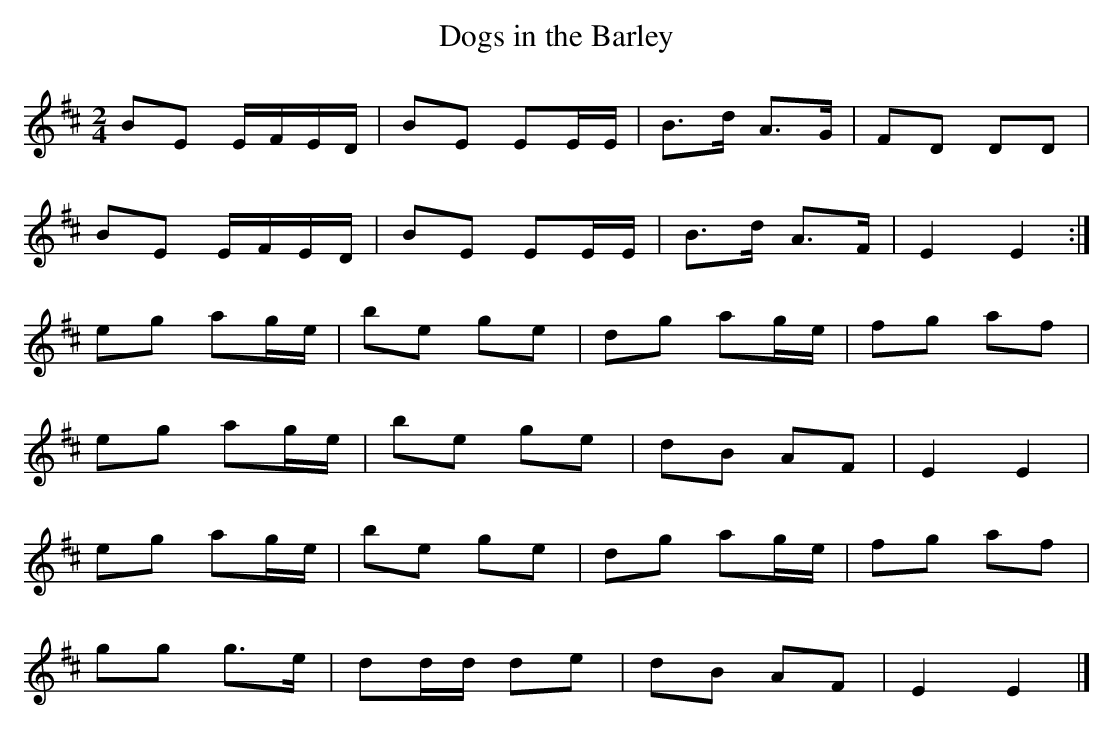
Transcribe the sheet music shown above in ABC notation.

X:1
T: Dogs in the Barley
L: 1/8
M: 2/4
K: Edor
BE E/F/E/D/ | BE EE/E/ | B>d A>G | FD DD |
BE E/F/E/D/ | BE EE/E/ | B>d A>F | E2 E2 :|
eg ag/e/ | be ge | dg ag/e/ | fg af |
eg ag/e/ | be ge | dB AF | E2 E2 |
eg ag/e/ | be ge | dg ag/e/ | fg af |
gg g>e | dd/d/ de | dB AF | E2 E2 |]
